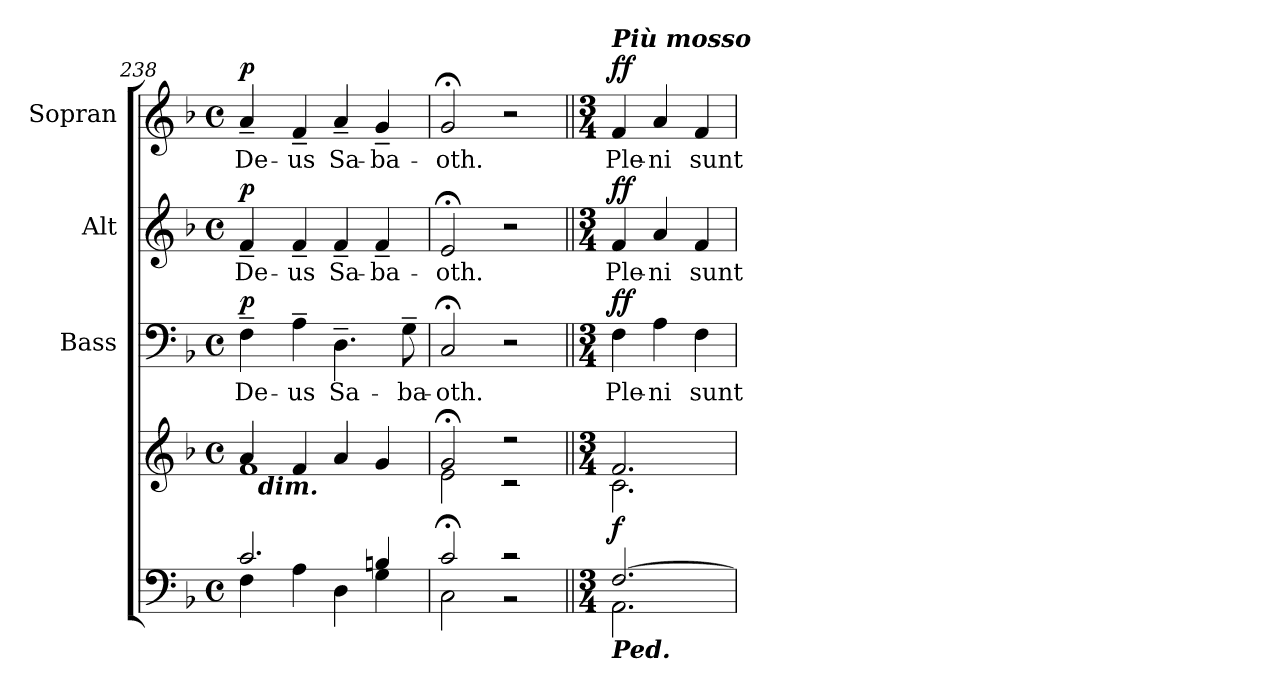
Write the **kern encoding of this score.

**kern	**kern	**dynam	**kern	**text	**dynam	**kern	**text	**dynam	**kern	**text	**dynam
*part4	*part4	*part4	*part3	*part3	*part3	*part2	*part2	*part2	*part1	*part1	*part1
*staff5	*staff4	*staff4/5	*staff3	*staff3	*staff3	*staff2	*staff2	*staff2	*staff1	*staff1	*staff1
*	*	*	*I"Bass	*	*	*I"Alt	*	*	*I"Sopran	*	*
*	*	*	*I'B.	*	*	*I'A.	*	*	*I'S.	*	*
*clefF4	*clefG2	*	*clefF4	*	*	*clefG2	*	*	*clefG2	*	*
*k[b-]	*k[b-]	*	*k[b-]	*	*	*k[b-]	*	*	*k[b-]	*	*
*F:	*F:	*	*F:	*	*	*F:	*	*	*F:	*	*
*M4/4	*M4/4	*	*M4/4	*	*	*M4/4	*	*	*M4/4	*	*
*met(c)	*met(c)	*	*met(c)	*	*	*met(c)	*	*	*met(c)	*	*
=238	=238	=238	=238	=238	=238	=238	=238	=238	=238	=238	=238
*^	*^	*	*	*	*	*	*	*	*	*	*
!	!	!	!	!	!	!LO:LY:b	!LO:DY:a	!	!LO:LY:b	!LO:DY:a	!	!LO:LY:b	!LO:DY:a
*	*	*	*^	*	*	*	*	*	*	*	*	*	*
2.c/	4F\	4a/	1f	16ryy	.	4F~>\	De-	p	4f~</	De-	p	4a~</	De-	p
!	!	!	!	!LO:TX:b:Bi:t=dim.	!	!	!	!	!	!	!	!	!	!
.	.	.	.	2...ryy	.	.	.	.	.	.	.	.	.	.
!	!	!	!	!	!	!	!LO:LY:b	!	!	!LO:LY:b	!	!	!LO:LY:b	!
.	4A\	4f/	.	.	.	4A~>\	-us	.	4f~</	-us	.	4f~</	-us	.
!	!	!	!	!	!	!	!LO:LY:b	!	!	!LO:LY:b	!	!	!LO:LY:b	!
.	4D\	4a/	.	.	.	4.D~>\	Sa-	.	4f~</	Sa-	.	4a~</	Sa-	.
!	!	!	!	!	!	!	!	!	!	!LO:LY:b	!	!	!LO:LY:b	!
4Bn/	4G\	4g/	.	.	.	.	.	.	4f~</	-ba-	.	4g~</	-ba-	.
!	!	!	!	!	!	!	!LO:LY:b	!	!	!	!	!	!	!
.	.	.	.	.	.	8G~>\	-ba-	.	.	.	.	.	.	.
!!LO:LB:g=z
=239	=239	=239	=239	=239	=239	=239	=239	=239	=239	=239	=239	=239	=239	=239
!	!	!	!	!	!	!	!LO:LY:b	!	!	!LO:LY:b	!	!	!LO:LY:b	!
*	*	*	*v	*v	*	*	*	*	*	*	*	*	*	*
2c;/	2C\	2g;</	2e\	.	2C;</	-oth.	.	2e;</	-oth.	.	2g;</	-oth.	.
2r	2r	2r	2r	.	2r	.	.	2r	.	.	2r	.	.
=240||	=240||	=240||	=240||	=240||	=240||	=240||	=240||	=240||	=240||	=240||	=240||	=240||	=240||
*M3/4	*	*M3/4	*	*	*M3/4	*	*	*M3/4	*	*	*M3/4	*	*
!	!	!	!	!	!	!	!	!	!	!	!LO:TX:a:Bi:t=Più mosso	!	!
!LO:TX:b:Bi:t=Ped.	!	!	!	!	!	!	!	!	!	!	!	!	!
!	!	!	!	!LO:DY:b	!	!LO:LY:b	!LO:DY:a	!	!LO:LY:b	!LO:DY:a	!	!LO:LY:b	!LO:DY:a
[>2.F/	2.AA\	2.f/	2.c\	f	4F\	Ple-	ff	4f/	Ple-	ff	4f/	Ple-	ff
!	!	!	!	!	!	!LO:LY:b	!	!	!LO:LY:b	!	!	!LO:LY:b	!
.	.	.	.	.	4A\	-ni	.	4a/	-ni	.	4a/	-ni	.
!	!	!	!	!	!	!LO:LY:b	!	!	!LO:LY:b	!	!	!LO:LY:b	!
.	.	.	.	.	4F\	sunt	.	4f/	sunt	.	4f/	sunt	.
*v	*v	*	*	*	*	*	*	*	*	*	*	*	*
*	*v	*v	*	*	*	*	*	*	*	*	*	*
=	=	=	=	=	=	=	=	=	=	=	=
*-	*-	*-	*-	*-	*-	*-	*-	*-	*-	*-	*-
